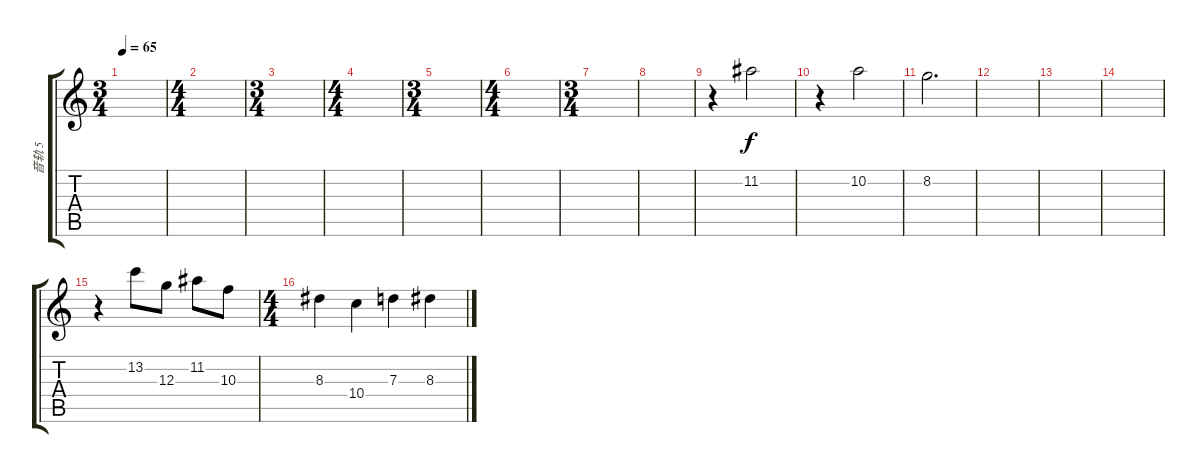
\track ("音轨 5" "音轨 5") {instrument electricguitarjazz}
\staff {score tabs}
\tuning (E4 B3 G3 D3 A2 E2) {hide}
\ts (3 4)
\tempo 65
\clef g2
\ks c
|
\ts (4 4)
|
\ts (3 4)
|
\ts (4 4)
|
\ts (3 4)
|
\ts (4 4)
|
\ts (3 4)
|
|
r.4 11.2.2 |
r.4 10.2.2 |
8.2.2{d} |
|
|
|
r.4 13.2.8 12.3.8 11.2.8 10.3.8 |
\ts (4 4)
8.3.4 10.4.4 7.3.4 8.3.4
